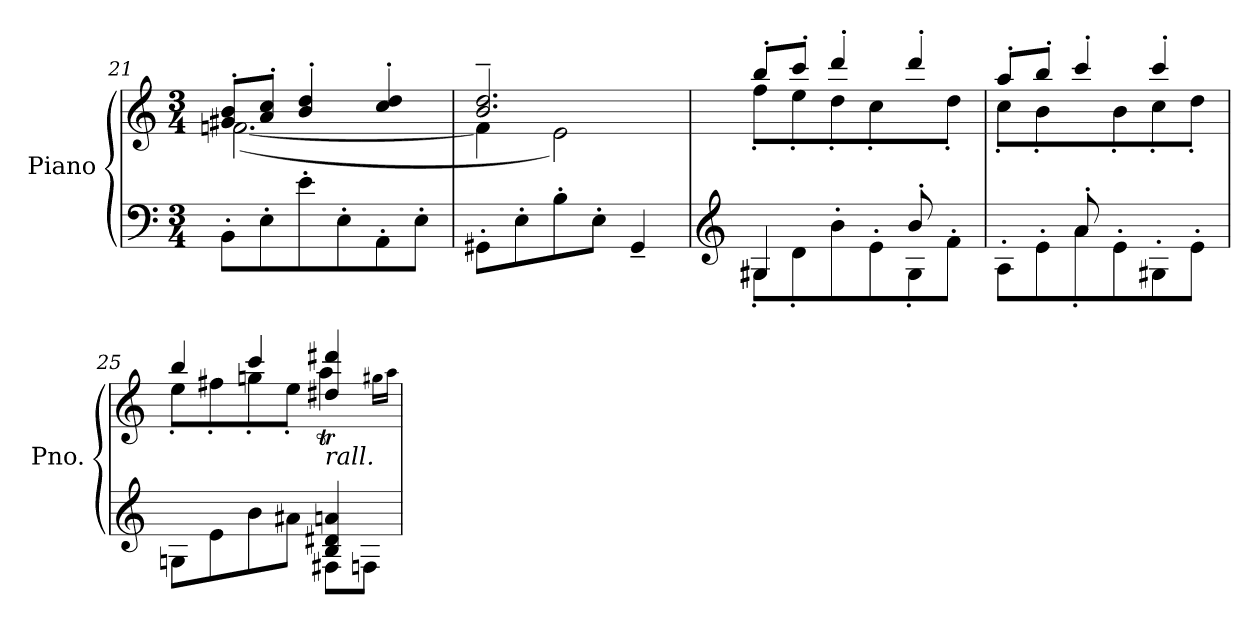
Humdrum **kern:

**kern	**kern
*part1	*part1
*staff2	*staff1
*I"Piano	*
*I'Pno.	*
*clefF4	*clefG2
*k[]	*k[]
*M3/4	*M3/4
=21	=21
*	*^
8BB'\L	8g#X/' 8b/'L	(<[2.fn\
8E'\	8a/' 8cc/'J	.
8e'\	4b/' 4dd/'	.
8E'\	.	.
8AA'\	4cc/' 4dd/'	.
8E'\J	.	.
=22	=22	=22
8GG#X'\L	2.b/~ 2.dd/~	4f\]
8E'\	.	.
8B'\	.	2e\)
8E'\J	.	.
4GG#~/	.	.
=23	=23	=23
*clefG2	*	*
*^	*	*
*	*^	*	*
2ryy	8G#X'\L	4G#/	8bb'/L	8ff'\L
.	8d'\	.	8ccc'/J	8ee'\
.	8b'\	2ryy	4ddd'/	8dd'\
.	8e'\	.	.	8cc'\
8b'/	8G#'\	.	4ddd'/	8ryy
8ryy	8f'\J	.	.	8dd'\J
*	*v	*v	*	*
!!LO:PB:g=z	!!
=24	=24	=24	=24
4ryy	8A'\L	8aa'/L	8cc'\L
.	8e'\	8bb'/J	8b'\
8a'/	8a'\	4ccc'/	8ryy
4.ryy	8e'\	.	8b'\
.	8G#X'\	4ccc'/	8cc'\
.	8e'\J	.	8dd'\J
=25	=25	=25	=25
8Gn\L	2ryy	4bb/	8ee'\L
8e\	.	.	8ff#X'\
8b\	.	4ccc/	8ggn'\
8a#X\J	.	.	8ee'\J
!	!	!LO:TX:b:i:t=rall.	!
4B/ 4d#X/ 4an/	8F#X\L	4dd#X/ 4ddd#X/	4aaT\
.	8Fn\J	.	.
*v	*v	*	*
.	.	16qgg#X\LL
.	.	16qaa\JJ
*	*v	*v
=	=
*-	*-
